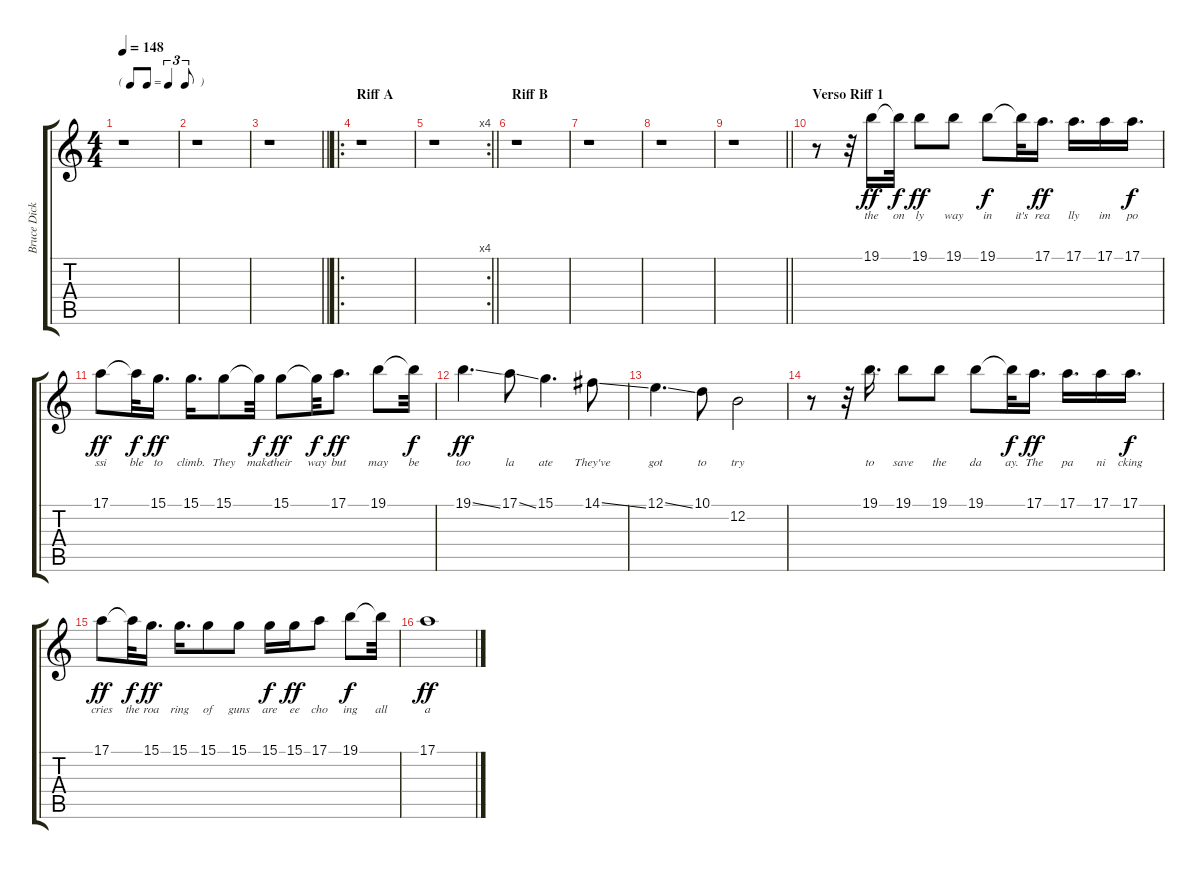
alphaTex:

\track ("Bruce Dickinson" "Bruce Dick") {instrument lead2sawtooth}
\staff {score tabs}
\tuning (E4 B3 G3 D3 A2 E2) {hide}
\ts (4 4)
\tf triplet8th
\tempo 148
\clef g2
\ks c
r.1{dy f} |
r.1 |
\barLineRight lightlight
r.1 |
\ro
\section ("" "Riff A")
r.1 |
\rc 4
\barLineRight lightlight
r.1 |
\section ("" "Riff B")
r.1 |
r.1 |
r.1 |
\barLineRight lightlight
r.1 |
\section ("" "Verso Riff 1")
r.8 r.32 19.1.16{lyrics (0 "the") lyrics (1 "") lyrics (2 "") lyrics (3 "") lyrics (4 "") dy ff} 19.1{t}.32{lyrics (0 "on") lyrics (1 "") lyrics (2 "") lyrics (3 "") lyrics (4 "") dy f} 19.1.8{lyrics (0 "ly") lyrics (1 "") lyrics (2 "") lyrics (3 "") lyrics (4 "") dy ff} 19.1.8{lyrics (0 "way") lyrics (1 "") lyrics (2 "") lyrics (3 "") lyrics (4 "")} 19.1.8{lyrics (0 "in") lyrics (1 "") lyrics (2 "") lyrics (3 "") lyrics (4 "") dy f} 19.1{t}.32{lyrics (0 "it's") lyrics (1 "") lyrics (2 "") lyrics (3 "") lyrics (4 "")} 17.1.16{d lyrics (0 "rea") lyrics (1 "") lyrics (2 "") lyrics (3 "") lyrics (4 "") dy ff} 17.1.16{d lyrics (0 "lly") lyrics (1 "") lyrics (2 "") lyrics (3 "") lyrics (4 "")} 17.1.16{lyrics (0 "im") lyrics (1 "") lyrics (2 "") lyrics (3 "") lyrics (4 "")} 17.1.16{d lyrics (0 "po") lyrics (1 "") lyrics (2 "") lyrics (3 "") lyrics (4 "") dy f} |
17.1.8{lyrics (0 "ssi") lyrics (1 "") lyrics (2 "") lyrics (3 "") lyrics (4 "") dy ff} 17.1{t}.32{lyrics (0 "ble") lyrics (1 "") lyrics (2 "") lyrics (3 "") lyrics (4 "") dy f} 15.1.16{d lyrics (0 "to") lyrics (1 "") lyrics (2 "") lyrics (3 "") lyrics (4 "") dy ff} 15.1.16{d lyrics (0 "climb.") lyrics (1 "") lyrics (2 "") lyrics (3 "") lyrics (4 "")} 15.1.8{lyrics (0 "They") lyrics (1 "") lyrics (2 "") lyrics (3 "") lyrics (4 "")} 15.1{t}.32{lyrics (0 "make") lyrics (1 "") lyrics (2 "") lyrics (3 "") lyrics (4 "") dy f} 15.1.8{lyrics (0 "their") lyrics (1 "") lyrics (2 "") lyrics (3 "") lyrics (4 "") dy ff} 15.1{t}.32{lyrics (0 "way") lyrics (1 "") lyrics (2 "") lyrics (3 "") lyrics (4 "") dy f} 17.1.8{d lyrics (0 "but") lyrics (1 "") lyrics (2 "") lyrics (3 "") lyrics (4 "") dy ff} 19.1.8{lyrics (0 "may") lyrics (1 "") lyrics (2 "") lyrics (3 "") lyrics (4 "")} 19.1{t}.32{lyrics (0 "be") lyrics (1 "") lyrics (2 "") lyrics (3 "") lyrics (4 "") dy f} |
19.1{ss}.4{d lyrics (0 "too") lyrics (1 "") lyrics (2 "") lyrics (3 "") lyrics (4 "") dy ff} 17.1{ss}.8{lyrics (0 "la") lyrics (1 "") lyrics (2 "") lyrics (3 "") lyrics (4 "")} 15.1.4{d lyrics (0 "ate") lyrics (1 "") lyrics (2 "") lyrics (3 "") lyrics (4 "")} 14.1{ss}.8{lyrics (0 "They've") lyrics (1 "") lyrics (2 "") lyrics (3 "") lyrics (4 "")} |
12.1{ss}.4{d lyrics (0 "got") lyrics (1 "") lyrics (2 "") lyrics (3 "") lyrics (4 "")} 10.1.8{lyrics (0 "to") lyrics (1 "") lyrics (2 "") lyrics (3 "") lyrics (4 "")} 12.2.2{lyrics (0 "try") lyrics (1 "") lyrics (2 "") lyrics (3 "") lyrics (4 "")} |
r.8 r.32 19.1.16{d lyrics (0 "to") lyrics (1 "") lyrics (2 "") lyrics (3 "") lyrics (4 "")} 19.1.8{lyrics (0 "save") lyrics (1 "") lyrics (2 "") lyrics (3 "") lyrics (4 "")} 19.1.8{lyrics (0 "the") lyrics (1 "") lyrics (2 "") lyrics (3 "") lyrics (4 "")} 19.1.8{lyrics (0 "da") lyrics (1 "") lyrics (2 "") lyrics (3 "") lyrics (4 "")} 19.1{t}.32{lyrics (0 "ay.") lyrics (1 "") lyrics (2 "") lyrics (3 "") lyrics (4 "") dy f} 17.1.16{d lyrics (0 "The") lyrics (1 "") lyrics (2 "") lyrics (3 "") lyrics (4 "") dy ff} 17.1.16{d lyrics (0 "pa") lyrics (1 "") lyrics (2 "") lyrics (3 "") lyrics (4 "")} 17.1.16{lyrics (0 "ni") lyrics (1 "") lyrics (2 "") lyrics (3 "") lyrics (4 "")} 17.1.16{d lyrics (0 "cking") lyrics (1 "") lyrics (2 "") lyrics (3 "") lyrics (4 "") dy f} |
17.1.8{lyrics (0 "cries") lyrics (1 "") lyrics (2 "") lyrics (3 "") lyrics (4 "") dy ff} 17.1{t}.32{lyrics (0 "the") lyrics (1 "") lyrics (2 "") lyrics (3 "") lyrics (4 "") dy f} 15.1.16{d lyrics (0 "roa") lyrics (1 "") lyrics (2 "") lyrics (3 "") lyrics (4 "") dy ff} 15.1.16{d lyrics (0 "ring") lyrics (1 "") lyrics (2 "") lyrics (3 "") lyrics (4 "")} 15.1.8{lyrics (0 "of") lyrics (1 "") lyrics (2 "") lyrics (3 "") lyrics (4 "")} 15.1.8{lyrics (0 "guns") lyrics (1 "") lyrics (2 "") lyrics (3 "") lyrics (4 "")} 15.1.16{lyrics (0 "are") lyrics (1 "") lyrics (2 "") lyrics (3 "") lyrics (4 "") dy f} 15.1.16{lyrics (0 "ee") lyrics (1 "") lyrics (2 "") lyrics (3 "") lyrics (4 "") dy ff} 17.1.8{lyrics (0 "cho") lyrics (1 "") lyrics (2 "") lyrics (3 "") lyrics (4 "")} 19.1.8{lyrics (0 "ing") lyrics (1 "") lyrics (2 "") lyrics (3 "") lyrics (4 "") dy f} 19.1{t}.32{lyrics (0 "all") lyrics (1 "") lyrics (2 "") lyrics (3 "") lyrics (4 "")} |
17.1.1{lyrics (0 "a") lyrics (1 "") lyrics (2 "") lyrics (3 "") lyrics (4 "") dy ff}
